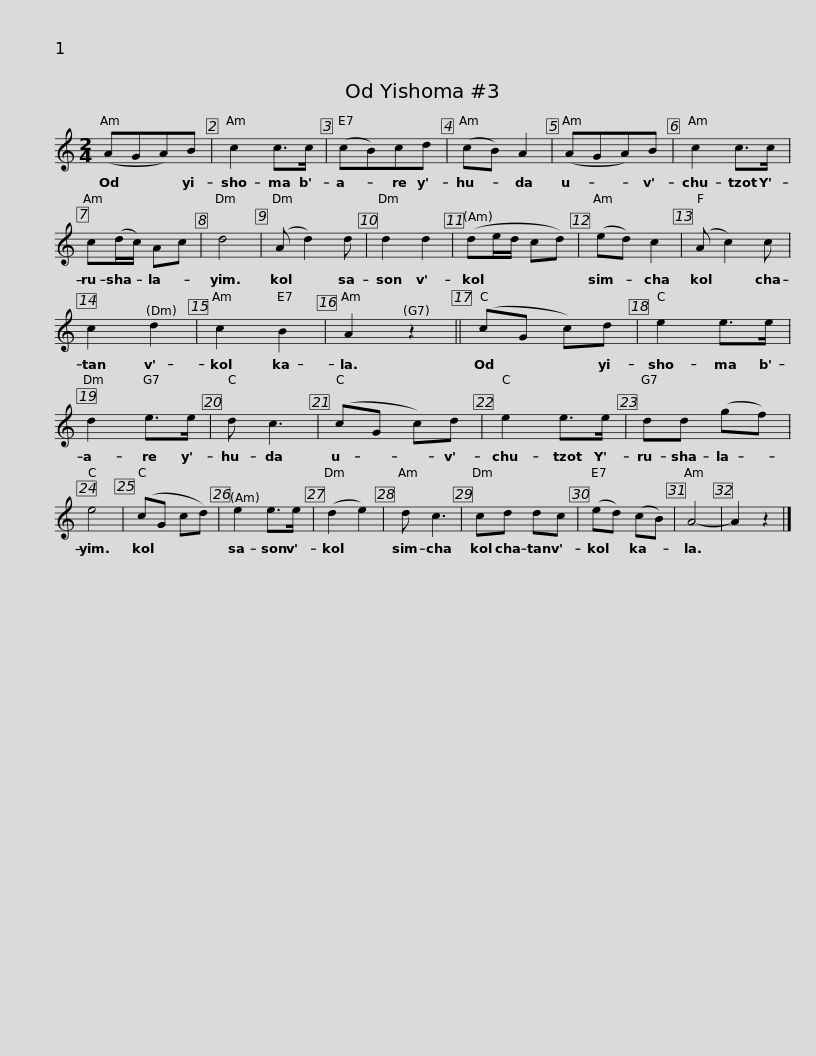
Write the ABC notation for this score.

X:1
L:1/8
M:2/4
I:linebreak $
K:C
V:1 treble
V:1
 (AGA)B | c2 c>c | (cB)cd | (cB) A2 | (AGA)B | %5
 c2 c>c | c(d/c/) Ac | d4 | (A d2) d | d2 d2 |$ %10
 (de/d/ cd) | (ed) c2 | (A c2) c | c2 d2 | c2 B2 | %15
 A2 z2 || (cG c)d | e2 e>e | d2 e>e | d c3 |$ %20
 (cG c)d | e2 e>e | dd (gf) | e4 | (cG cd) | %25
 e2 e>e | (d2 e2) | d c3 | cd dc | (ed) (cB) |$ %30
 A4- | A2 z2 |] %32
